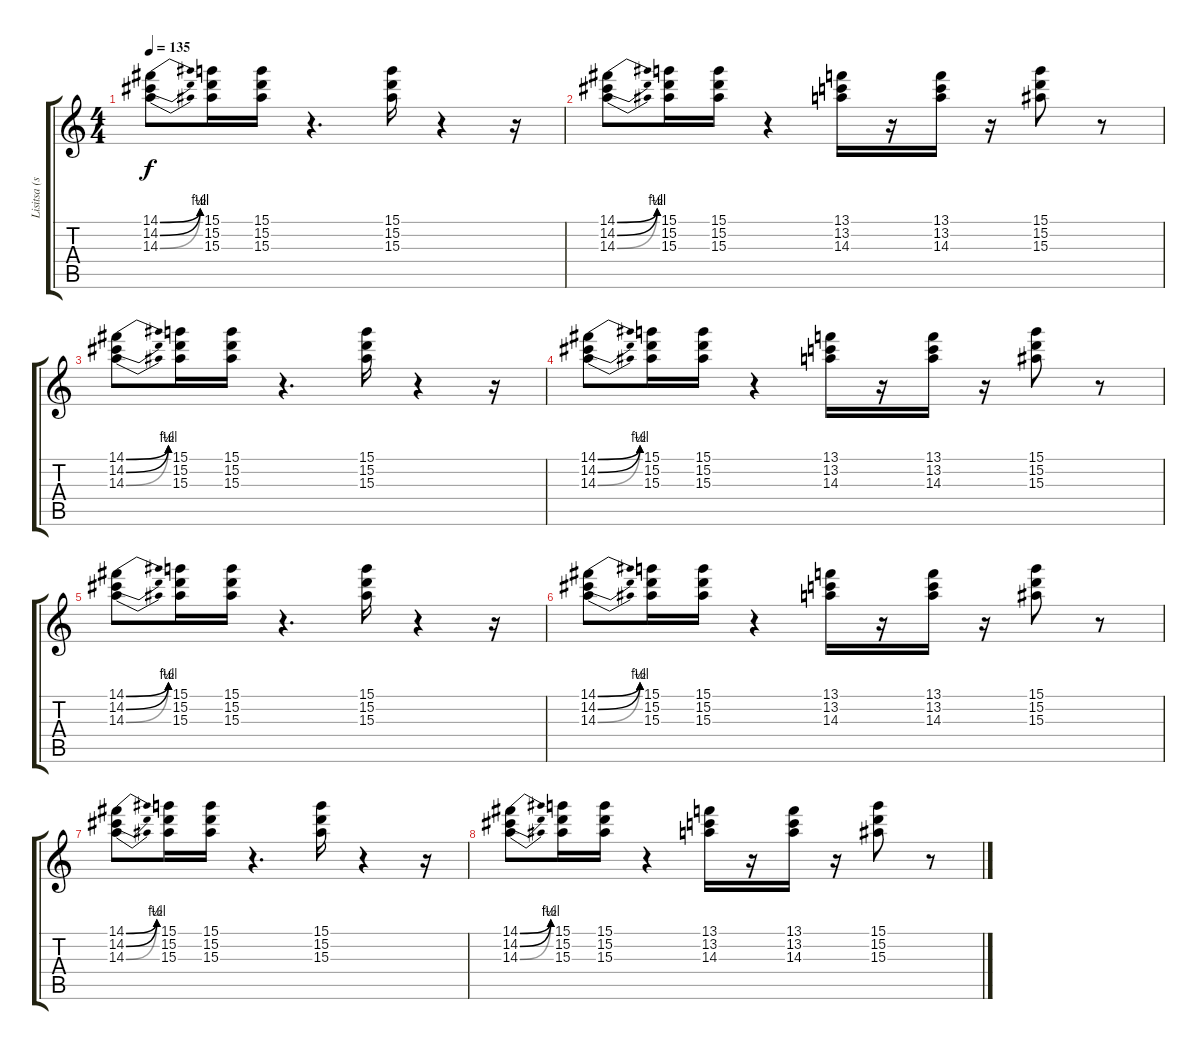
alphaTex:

\track ("Lisitsa (second rhythm)" "Lisitsa (s") {instrument overdrivenguitar}
\staff {score tabs}
\tuning (E4 B3 G3 D3 A2 E2) {hide}
\ts (4 4)
\tempo 135
\clef g2
\ks c
(14.1{be (bend 0 0 60 4)} 14.2{be (bend 0 0 60 2)} 14.3{be (bend 0 0 60 2)}).8{dy f} (15.1 15.2 15.3).16 (15.1 15.2 15.3).16 r.4{d} (15.1 15.2 15.3).16 r.4 r.16 |
(14.1{be (bend 0 0 60 4)} 14.2{be (bend 0 0 60 2)} 14.3{be (bend 0 0 60 2)}).8 (15.1 15.2 15.3).16 (15.1 15.2 15.3).16 r.4 (13.1 13.2 14.3).16 r.16 (13.1 13.2 14.3).16 r.16 (15.1 15.2 15.3).8 r.8 |
(14.1{be (bend 0 0 60 4)} 14.2{be (bend 0 0 60 2)} 14.3{be (bend 0 0 60 2)}).8 (15.1 15.2 15.3).16 (15.1 15.2 15.3).16 r.4{d} (15.1 15.2 15.3).16 r.4 r.16 |
(14.1{be (bend 0 0 60 4)} 14.2{be (bend 0 0 60 2)} 14.3{be (bend 0 0 60 2)}).8 (15.1 15.2 15.3).16 (15.1 15.2 15.3).16 r.4 (13.1 13.2 14.3).16 r.16 (13.1 13.2 14.3).16 r.16 (15.1 15.2 15.3).8 r.8 |
(14.1{be (bend 0 0 60 4)} 14.2{be (bend 0 0 60 2)} 14.3{be (bend 0 0 60 2)}).8 (15.1 15.2 15.3).16 (15.1 15.2 15.3).16 r.4{d} (15.1 15.2 15.3).16 r.4 r.16 |
(14.1{be (bend 0 0 60 4)} 14.2{be (bend 0 0 60 2)} 14.3{be (bend 0 0 60 2)}).8 (15.1 15.2 15.3).16 (15.1 15.2 15.3).16 r.4 (13.1 13.2 14.3).16 r.16 (13.1 13.2 14.3).16 r.16 (15.1 15.2 15.3).8 r.8 |
(14.1{be (bend 0 0 60 4)} 14.2{be (bend 0 0 60 2)} 14.3{be (bend 0 0 60 2)}).8 (15.1 15.2 15.3).16 (15.1 15.2 15.3).16 r.4{d} (15.1 15.2 15.3).16 r.4 r.16 |
(14.1{be (bend 0 0 60 4)} 14.2{be (bend 0 0 60 2)} 14.3{be (bend 0 0 60 2)}).8 (15.1 15.2 15.3).16 (15.1 15.2 15.3).16 r.4 (13.1 13.2 14.3).16 r.16 (13.1 13.2 14.3).16 r.16 (15.1 15.2 15.3).8 r.8
